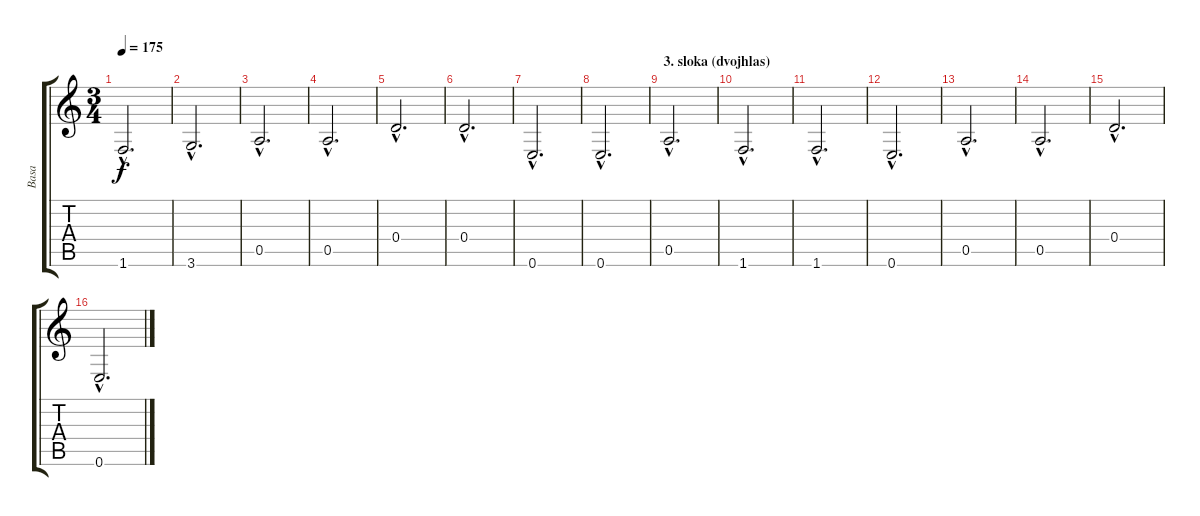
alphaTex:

\track ("Basa" "Basa") {instrument electricbassfinger}
\staff {score tabs}
\tuning (E4 B3 G3 D3 A2 E2) {hide}
\ts (3 4)
\tempo 175
\clef g2
\ks c
1.6{hac}.2{d dy f} |
3.6{hac}.2{d} |
0.5{hac}.2{d} |
0.5{hac}.2{d} |
0.4{hac}.2{d} |
0.4{hac}.2{d} |
0.6{hac}.2{d} |
0.6{hac}.2{d} |
\section ("" "3. sloka (dvojhlas)")
0.5{hac}.2{d} |
1.6{hac}.2{d} |
1.6{hac}.2{d} |
0.6{hac}.2{d} |
0.5{hac}.2{d} |
0.5{hac}.2{d} |
0.4{hac}.2{d} |
0.6{hac}.2{d}
